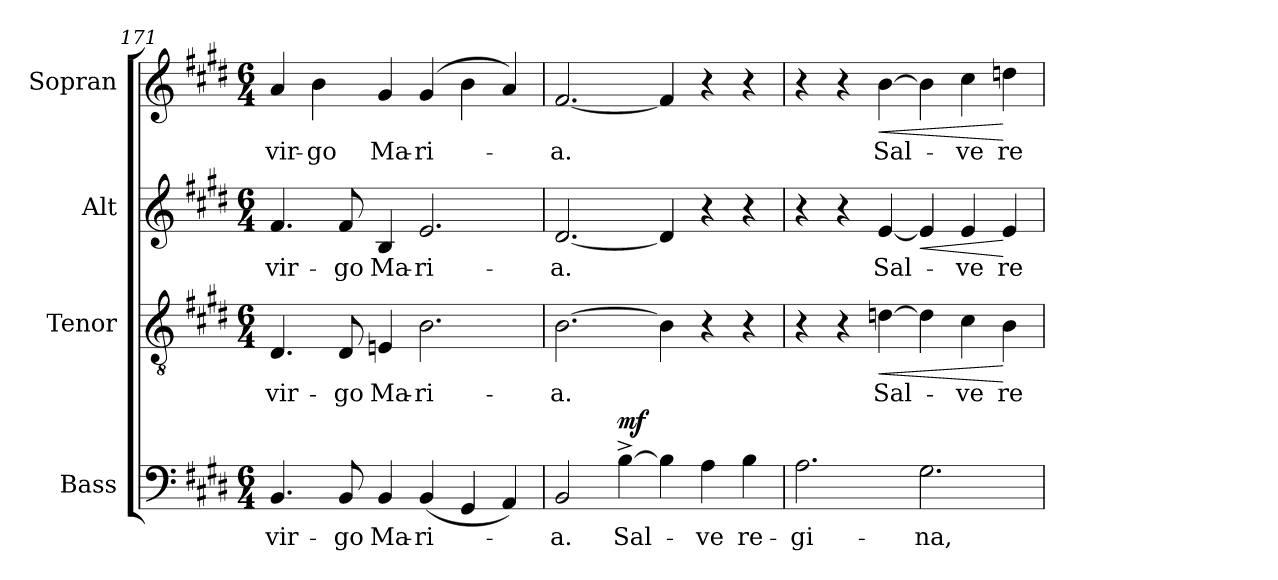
**kern	**text	**dynam	**kern	**text	**dynam	**kern	**text	**dynam	**kern	**text	**dynam
*part4	*part4	*part4	*part3	*part3	*part3	*part2	*part2	*part2	*part1	*part1	*part1
*staff4	*staff4	*staff4	*staff3	*staff3	*staff3	*staff2	*staff2	*staff2	*staff1	*staff1	*staff1
*I"Bass	*	*	*I"Tenor	*	*	*I"Alt	*	*	*I"Sopran	*	*
*I'B.	*	*	*I'T.	*	*	*I'A.	*	*	*I'S.	*	*
!!LO:LB:g=z
*clefF4	*	*	*clefGv2	*	*	*clefG2	*	*	*clefG2	*	*
*k[f#c#g#d#]	*	*	*k[f#c#g#d#]	*	*	*k[f#c#g#d#]	*	*	*k[f#c#g#d#]	*	*
*E:	*	*	*E:	*	*	*E:	*	*	*E:	*	*
*M6/4	*	*	*M6/4	*	*	*M6/4	*	*	*M6/4	*	*
=171	=171	=171	=171	=171	=171	=171	=171	=171	=171	=171	=171
!	!LO:LY:b	!	!	!LO:LY:b	!	!	!LO:LY:b	!	!	!LO:LY:b	!
4.BB/	vir-	.	4.D#/	vir-	.	4.f#/	vir-	.	4a/	vir-	.
!	!	!	!	!	!	!	!	!	!	!LO:LY:b	!
.	.	.	.	.	.	.	.	.	4b\	-go	.
!	!LO:LY:b	!	!	!LO:LY:b	!	!	!LO:LY:b	!	!	!	!
8BB/	-go	.	8D#/	-go	.	8f#/	-go	.	.	.	.
!	!LO:LY:b	!	!	!LO:LY:b	!	!	!LO:LY:b	!	!	!LO:LY:b	!
4BB/	Ma-	.	4En/	Ma-	.	4B/	Ma-	.	4g#/	Ma-	.
!	!LO:LY:b	!	!	!LO:LY:b	!	!	!LO:LY:b	!	!	!LO:LY:b	!
(<4BB/	-ri-	.	2.B\	-ri-	.	2.e/	-ri-	.	(4g#/	-ri-	.
4GG#/	.	.	.	.	.	.	.	.	4b\	.	.
4AA/)	.	.	.	.	.	.	.	.	4a/)	.	.
=172	=172	=172	=172	=172	=172	=172	=172	=172	=172	=172	=172
!	!LO:LY:b	!	!	!LO:LY:b	!	!	!LO:LY:b	!	!	!LO:LY:b	!
2BB/	-a.	.	[2.B\	-a.	.	[2.d#/	-a.	.	[2.f#/	-a.	.
!	!LO:LY:b	!LO:DY:a	!	!	!	!	!	!	!	!	!
[4B^>\	Sal-	mf	.	.	.	.	.	.	.	.	.
4B\]	.	.	4B\]	.	.	4d#/]	.	.	4f#/]	.	.
!	!LO:LY:b	!	!	!	!	!	!	!	!	!	!
4A\	-ve	.	4r	.	.	4r	.	.	4r	.	.
!	!LO:LY:b	!	!	!	!	!	!	!	!	!	!
4B\	re-	.	4r	.	.	4r	.	.	4r	.	.
=173	=173	=173	=173	=173	=173	=173	=173	=173	=173	=173	=173
!	!LO:LY:b	!	!	!	!	!	!	!	!	!	!
2.A\	-gi-	.	4r	.	.	4r	.	.	4r	.	.
.	.	.	4r	.	.	4r	.	.	4r	.	.
!	!	!	!	!LO:LY:b	!LO:HP:b	!	!LO:LY:b	!	!	!LO:LY:b	!LO:HP:b
.	.	.	[4dn\	Sal-	<	[4e/	Sal-	.	[4b\	Sal-	<
!	!LO:LY:b	!	!	!	!	!	!	!LO:HP:b	!	!	!
2.G#\	-na,	.	4d\]	.	.	4e/]	.	<	4b\]	.	.
!	!	!	!	!LO:LY:b	!	!	!LO:LY:b	!	!	!LO:LY:b	!
.	.	.	4c#\	-ve	.	4e/	-ve	.	4cc#\	-ve	.
!	!	!	!	!LO:LY:b	!	!	!LO:LY:b	!	!	!LO:LY:b	!
.	.	.	4B\	re-	[	4e/	re-	[	4ddn\	re-	[
=	=	=	=	=	=	=	=	=	=	=	=
*-	*-	*-	*-	*-	*-	*-	*-	*-	*-	*-	*-
